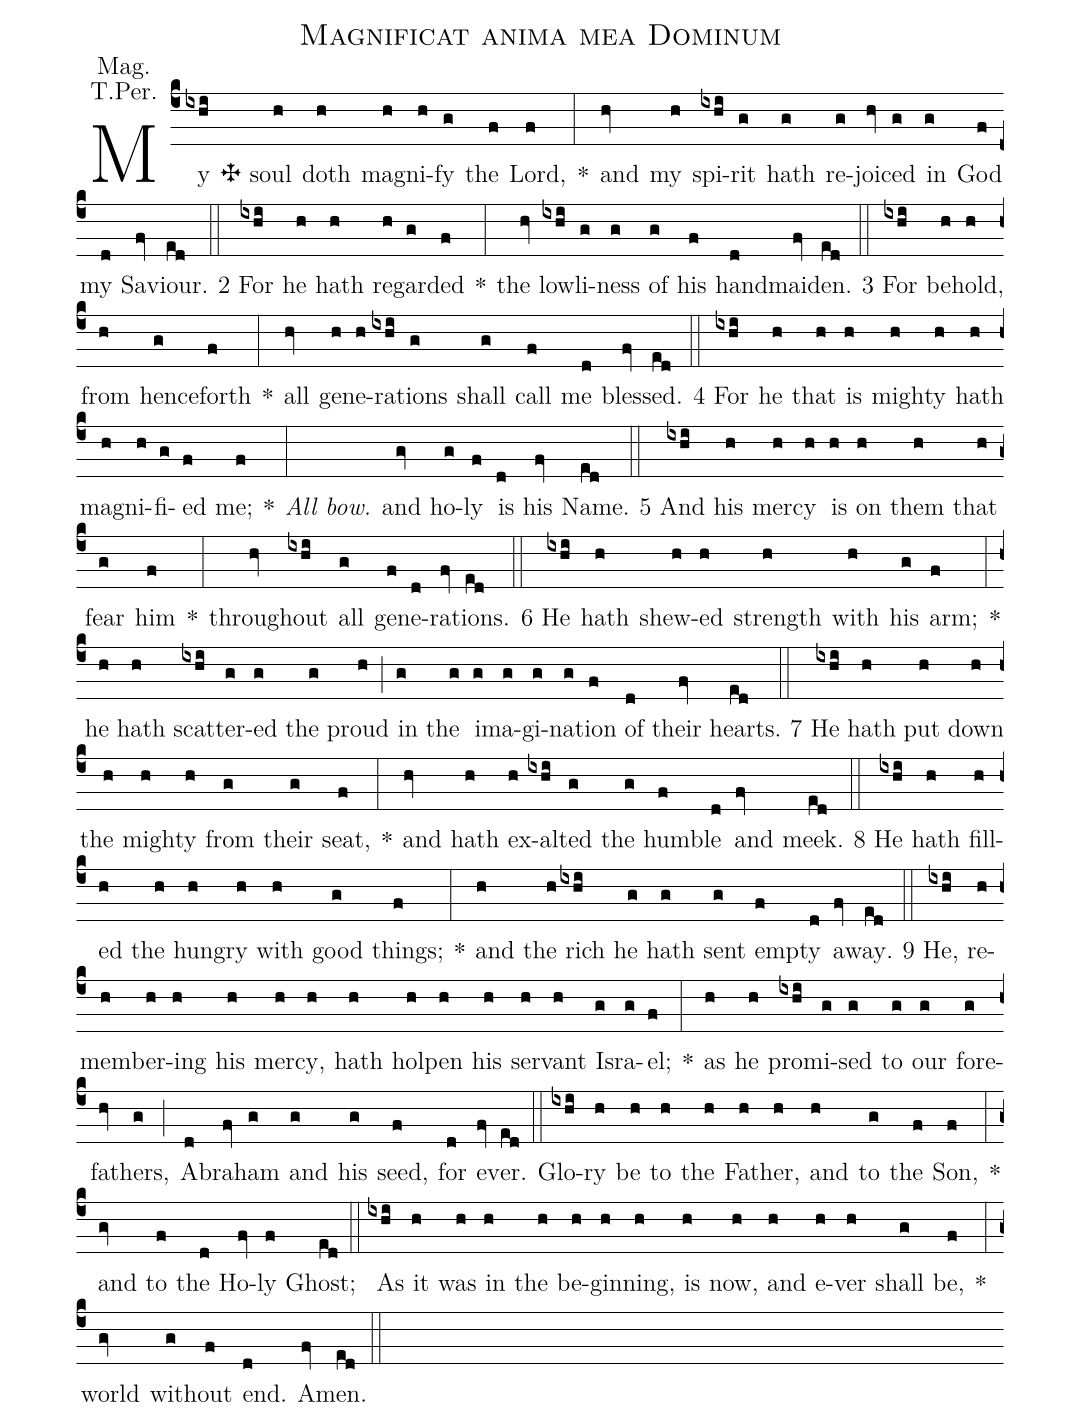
name: Magnificat anima mea Dominum;
annotation: Mag.;
annotation: T.Per.;
mode: T.Per.;
office-part: Magnificat;
%%
(c4) My(ixhi) <v>\grealtcross\ </v> so{u}l(h) doth(h) mag(h)ni(h)fy(g) the(f) Lord,(f) <v>\gresixstar</v>(:)
    and(hv) my(h) spi(ixhi)rit(g) hath(g) re(g)joi(hv)ced(g) in(g) God(f) my(d) Sa(fv)viour.(ed) (::)
2 F{o}r(ixhi) he(h) hath(h) re(h)gard(g)ed(f) *(:) the(hv) low(ixhi)li(g)ness(g) of(g) his(f) hand(d)maid(fv)en.(ed) (::)
3 F{o}r(ixhi) be(h)hold,(h) from(h) hence(g)forth(f) *(:) all(hv) ge(h)ne(h)ra(ixhi)tions(g) shall(g) call(f) me(d) bless(fv)ed.(ed) (::)
4 F{o}r(ixhi) he(h) that(h) is(h) migh(h)ty(h) hath(h) mag(h)ni(h)fi(g)ed(f) me;(f) *(:) <i>All bow.</i> a{n}d(gv) ho(g)ly(f) is(d) his(fv) Name.(ed) (::)
5 A{n}d(ixhi) his(h) mer(h)cy(h) is(h) on(h) them(h) that(h) fear(g) him(f) *(:) through(hv)out(ixhi) all(g) ge(f)ne(d)ra(fv)tions.(ed) (::)
6 H{e}(ixhi) hath(h) shew(h)ed(h) strength(h) with(h) his(g) arm;(f) *(:)
    he(h) hath(h) scat(ixhi)ter(g)ed(g) the(g) proud(h) (;) in(g) the(g) i(g)ma(g)gi(g)na(g)tion(f) of(d) their(fv) hearts.(ed) (::)
7 H{e}(ixhi) hath(h) put(h) down(h) the(h) migh(h)ty(h) from(g) their(g) seat,(f) *(:)
    and(hv) hath(h) ex(h)alt(ixhi)ed(g) the(g) hum(f)ble(d) and(fv) meek.(ed) (::)
8 H{e}(ixhi) hath(h) fill(h)ed(h) the(h) hun(h)gry(h) with(h) good(g) things;(f) *(:)
    and(h) the(h) rich(ixhi) he(g) hath(g) sent(g) emp(f)ty(d) a(fv)way.(ed) (::)
9 H{e},(ixhi) re(h)mem(h)ber(h)ing(h) his(h) mer(h)cy,(h) hath(h) hol(h)pen(h) his(h) ser(h)vant(h) Is(g)ra(g)el;(f) *(:)
    as(h) he(h) pro(ixhi)mi(g)sed(g) to(g) our(g) fore(g)fa(hv)thers,(g) (;)
    A(d)bra(fv)ham(g) and(g) his(g) seed,(f) for(d) ev(fv)er.(ed) (::)
Glo(ixhi)ry(h) be(h) to(h) the(h) Fa(h)ther,(h) and(h) to(g) the(f) Son,(f) *(:)
    and(gv) to(f) the(d) Ho(fv)ly(f) Ghost;(ed) (::)
As(ixhi) it(h) was(h) in(h) the(h) be(h)gin(h)ning,(h) is(h) now,(h) and(h) e(h)ver(h) shall(g) be,(f) *(:)
    world(gv) with(g)out(f) end.(d) A(fv)men.(ed) (::)
